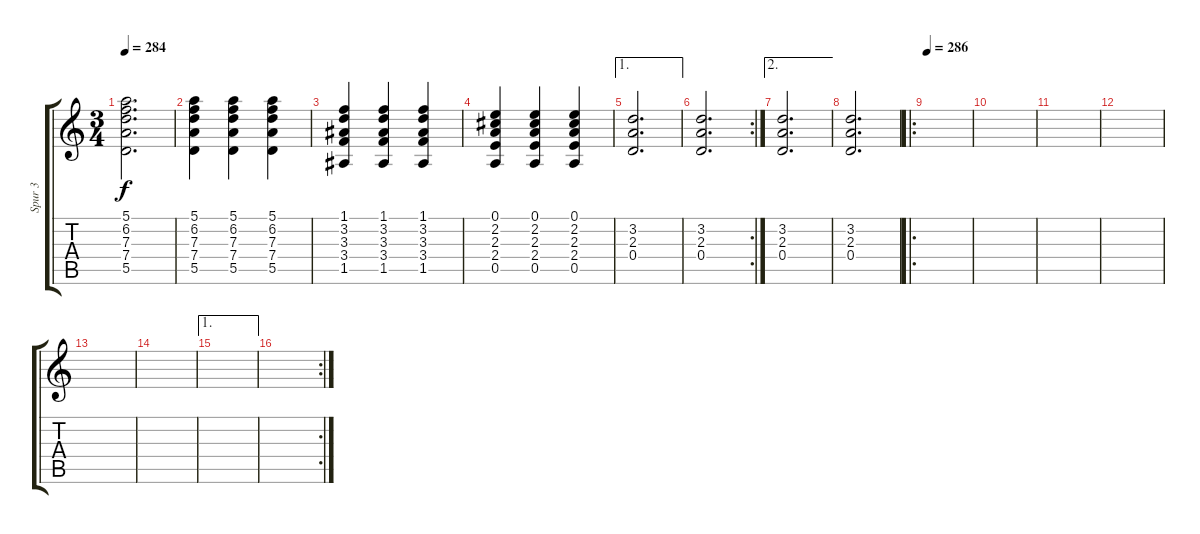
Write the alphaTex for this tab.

\track ("Spur 3" "Spur 3") {instrument distortionguitar}
\staff {score tabs}
\tuning (E4 B3 G3 D3 A2 E2) {hide}
\ts (3 4)
\tempo 284
\clef g2
\ks c
(5.1 6.2 7.3 7.4 5.5).2{d dy f} |
(5.1 6.2 7.3 7.4 5.5).4 (5.1 6.2 7.3 7.4 5.5).4 (5.1 6.2 7.3 7.4 5.5).4 |
(1.1 3.2 3.3 3.4 1.5).4 (1.1 3.2 3.3 3.4 1.5).4 (1.1 3.2 3.3 3.4 1.5).4 |
(0.1 2.2 2.3 2.4 0.5).4 (0.1 2.2 2.3 2.4 0.5).4 (0.1 2.2 2.3 2.4 0.5).4 |
\ae 1
(3.2 2.3 0.4).2{d} |
\rc 2
(3.2 2.3 0.4).2{d} |
\ae 2
(3.2 2.3 0.4).2{d} |
(3.2 2.3 0.4).2{d} |
\ro
\tempo 286
|
|
|
|
|
|
\ae 1
|
\rc 2
